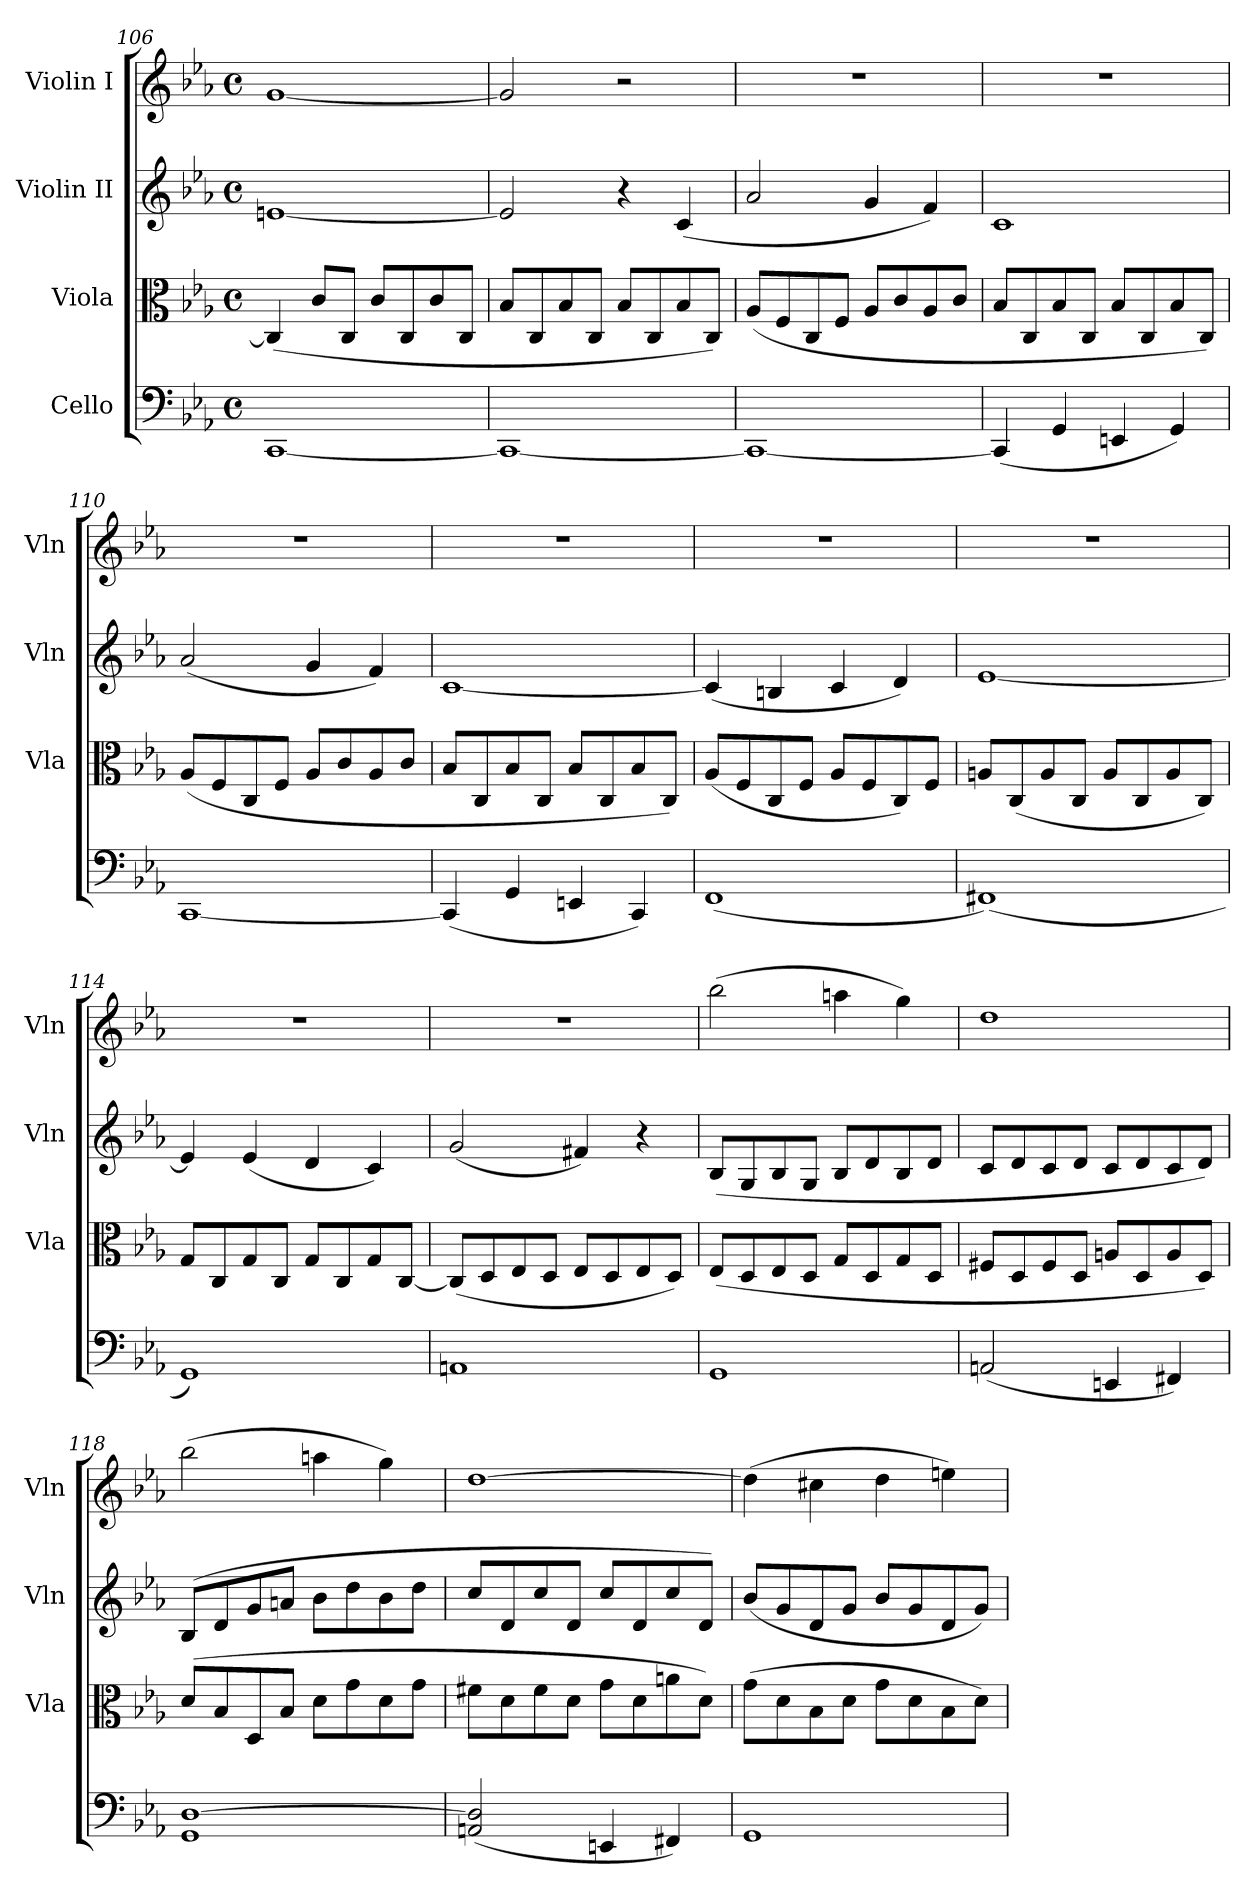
**kern	**kern	**kern	**kern
*part4	*part3	*part2	*part1
*staff4	*staff3	*staff2	*staff1
*I"Cello	*I"Viola	*I"Violin II	*I"Violin I
*	*I'Vla	*I'Vln	*I'Vln
*clefF4	*clefC3	*clefG2	*clefG2
*k[b-e-a-]	*k[b-e-a-]	*k[b-e-a-]	*k[b-e-a-]
*M4/4	*M4/4	*M4/4	*M4/4
*met(c)	*met(c)	*met(c)	*met(c)
=106	=106	=106	=106
[1CC	(>4C/]	[1en	[1g
.	8c/L	.	.
.	8C/J	.	.
.	8c/L	.	.
.	8C/	.	.
.	8c/	.	.
.	8C/J	.	.
=107	=107	=107	=107
1CC_	8B-/L	2e/]	2g/]
.	8C/	.	.
.	8B-/	.	.
.	8C/J	.	.
.	8B-/L	4r	2r
.	8C/	.	.
.	8B-/	(<4c/	.
.	8C/J)	.	.
=108	=108	=108	=108
1CC_	(>8A-/L	2a-/	1r
.	8F/	.	.
.	8C/	.	.
.	8F/J	.	.
.	8A-/L	4g/	.
.	8c/	.	.
.	8A-/	4f/)	.
.	8c/J	.	.
=109	=109	=109	=109
(<4CC/]	8B-/L	1c	1r
.	8C/	.	.
4GG/	8B-/	.	.
.	8C/J	.	.
4EEn/	8B-/L	.	.
.	8C/	.	.
4GG/)	8B-/	.	.
.	8C/J)	.	.
=110	=110	=110	=110
[1CC	(>8A-/L	(<2a-/	1r
.	8F/	.	.
.	8C/	.	.
.	8F/J	.	.
.	8A-/L	4g/	.
.	8c/	.	.
.	8A-/	4f/)	.
.	8c/J	.	.
=111	=111	=111	=111
(<4CC/]	8B-/L	[1c	1r
.	8C/	.	.
4GG/	8B-/	.	.
.	8C/J	.	.
4EEn/	8B-/L	.	.
.	8C/	.	.
4CC/)	8B-/	.	.
.	8C/J)	.	.
!!LO:PB:g=z
=112	=112	=112	=112
(<1FF	(<8A-/L	(<4c/]	1r
.	8F/	.	.
.	8C/	4Bn/	.
.	8F/J	.	.
.	8A-/L	4c/	.
.	8F/	.	.
.	8C/)	4d/)	.
.	8F/J	.	.
=113	=113	=113	=113
(<1FF#X)	8An/L	[1e-	1r
.	(<8C/	.	.
.	8A/	.	.
.	8C/J	.	.
.	8A/L	.	.
.	8C/	.	.
.	8A/	.	.
.	8C/J)	.	.
=114	=114	=114	=114
1GG)	8G/L	4e-/]	1r
.	8C/	.	.
.	8G/	(<4e-/	.
.	8C/J	.	.
.	8G/L	4d/	.
.	8C/	.	.
.	8G/	4c/)	.
.	[8C/J	.	.
=115	=115	=115	=115
1AAn	(<8C/L]	(<2g/	1r
.	8D/	.	.
.	8E-/	.	.
.	8D/J	.	.
.	8E-/L	4f#X/)	.
.	8D/	.	.
.	8E-/	4r	.
.	8D/J)	.	.
=116	=116	=116	=116
1GG	(>8E-/L	(>8B-/L	(>2bb-\
.	8D/	8G/	.
.	8E-/	8B-/	.
.	8D/J	8G/J	.
.	8G/L	8B-/L	4aan\
.	8D/	8d/	.
.	8G/	8B-/	4gg\)
.	8D/J	8d/J	.
=117	=117	=117	=117
(<2AAn/	8F#X/L	8c/L	1dd
.	8D/	8d/	.
.	8F#/	8c/	.
.	8D/J	8d/J	.
4EEn/	8An/L	8c/L	.
.	8D/	8d/	.
4FF#X/)	8A/	8c/	.
.	8D/J)	8d/J)	.
=118	=118	=118	=118
1GG [1D	(>8d/L	(>8B-/L	(>2bb-\
.	8B-/	8d/	.
.	8D/	8g/	.
.	8B-/J	8an/J	.
.	8d\L	8b-\L	4aan\
.	8g\	8dd\	.
.	8d\	8b-\	4gg\)
.	8g\J	8dd\J	.
=119	=119	=119	=119
(<2AAn/ 2D/]	8f#X\L	8cc/L	[1dd
.	8d\	8d/	.
.	8f#\	8cc/	.
.	8d\J	8d/J	.
4EEn/	8g\L	8cc/L	.
.	8d\	8d/	.
4FF#X/)	8an\	8cc/	.
.	8d\J)	8d/J)	.
=120	=120	=120	=120
1GG	(>8g\L	(<8b-/L	(>4dd\]
.	8d\	8g/	.
.	8B-\	8d/	4cc#X\
.	8d\J	8g/J	.
.	8g\L	8b-/L	4dd\
.	8d\	8g/	.
.	8B-\	8d/	4een\)
.	8d\J)	8g/J)	.
=	=	=	=
*-	*-	*-	*-
